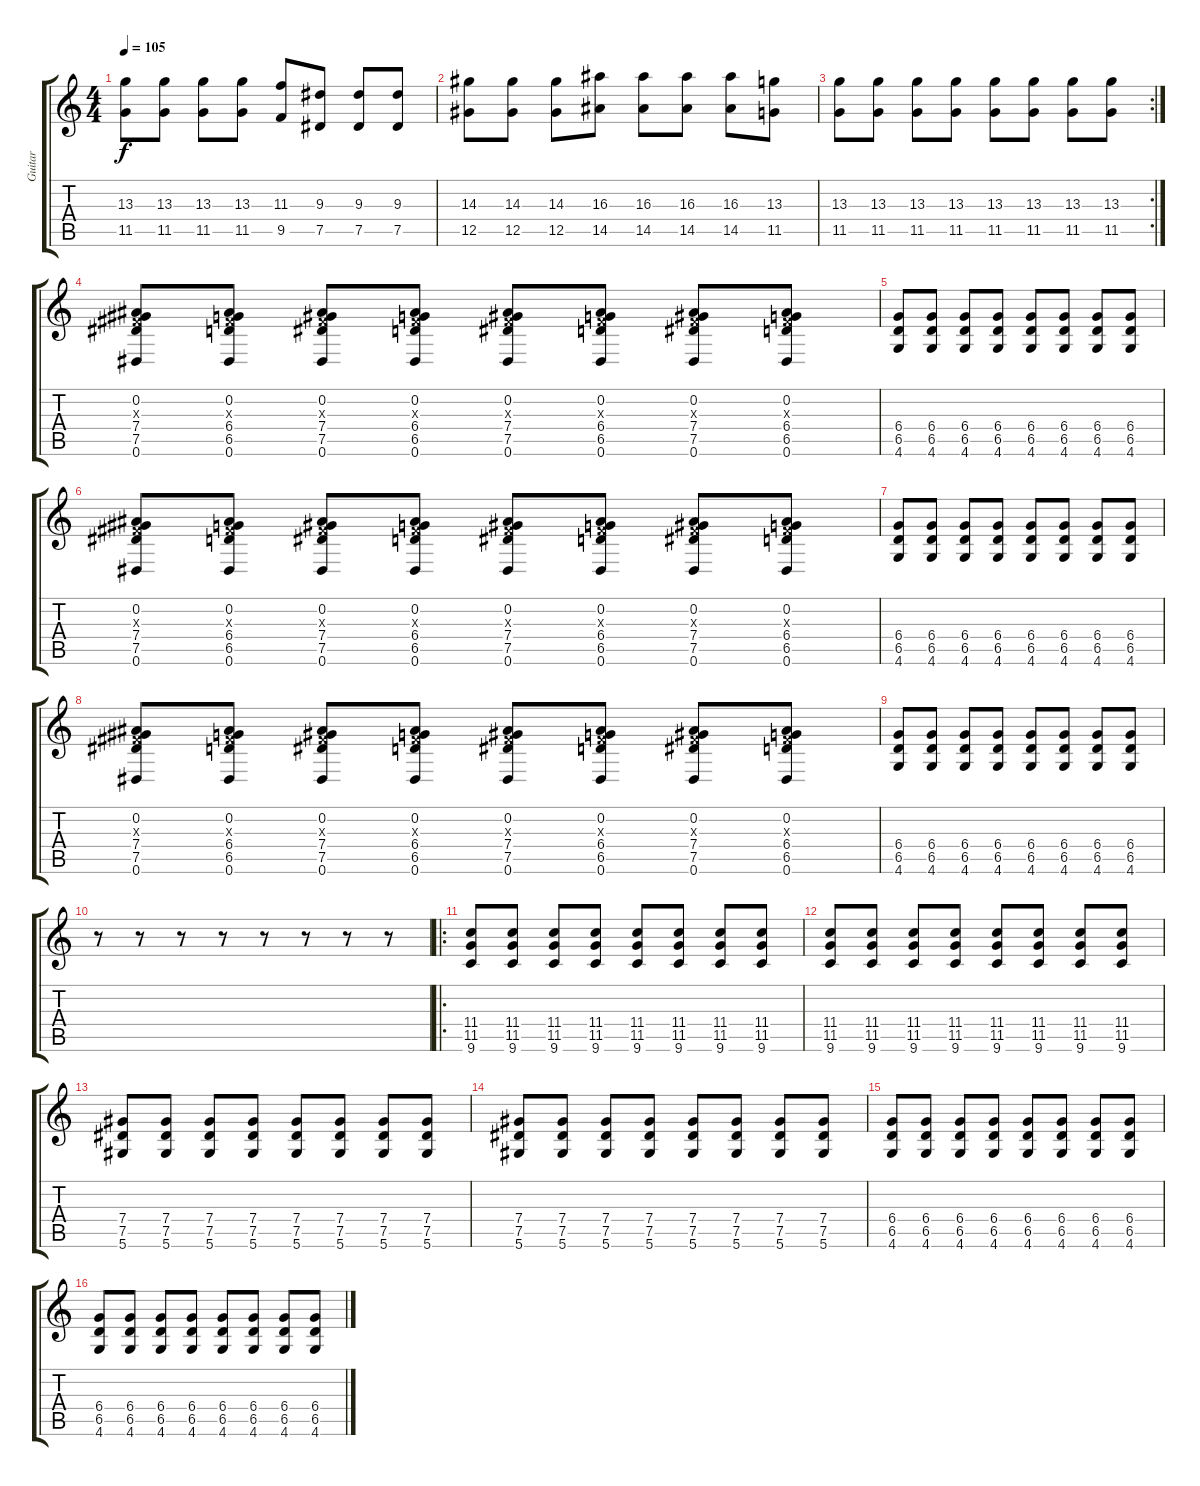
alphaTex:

\track ("Guitar" "Guitar") {instrument acousticguitarsteel}
\staff {score tabs}
\tuning (Eb4 Bb3 Gb3 Db3 Ab2 Eb2) {hide}
\ts (4 4)
\tempo 105
\clef g2
\ks c
(13.3 11.5).8{dy f} (13.3 11.5).8 (13.3 11.5).8 (13.3 11.5).8 (11.3 9.5).8 (9.3 7.5).8 (9.3 7.5).8 (9.3 7.5).8 |
(14.3 12.5).8 (14.3 12.5).8 (14.3 12.5).8 (16.3 14.5).8 (16.3 14.5).8 (16.3 14.5).8 (16.3 14.5).8 (13.3 11.5).8 |
\rc 2
(13.3 11.5).8 (13.3 11.5).8 (13.3 11.5).8 (13.3 11.5).8 (13.3 11.5).8 (13.3 11.5).8 (13.3 11.5).8 (13.3 11.5).8 |
(0.2 0.3{x} 7.4 7.5 0.6).8 (0.2 0.3{x} 6.4 6.5 0.6).8 (0.2 0.3{x} 7.4 7.5 0.6).8 (0.2 0.3{x} 6.4 6.5 0.6).8 (0.2 0.3{x} 7.4 7.5 0.6).8 (0.2 0.3{x} 6.4 6.5 0.6).8 (0.2 0.3{x} 7.4 7.5 0.6).8 (0.2 0.3{x} 6.4 6.5 0.6).8 |
(6.4 6.5 4.6).8 (6.4 6.5 4.6).8 (6.4 6.5 4.6).8 (6.4 6.5 4.6).8 (6.4 6.5 4.6).8 (6.4 6.5 4.6).8 (6.4 6.5 4.6).8 (6.4 6.5 4.6).8 |
(0.2 0.3{x} 7.4 7.5 0.6).8 (0.2 0.3{x} 6.4 6.5 0.6).8 (0.2 0.3{x} 7.4 7.5 0.6).8 (0.2 0.3{x} 6.4 6.5 0.6).8 (0.2 0.3{x} 7.4 7.5 0.6).8 (0.2 0.3{x} 6.4 6.5 0.6).8 (0.2 0.3{x} 7.4 7.5 0.6).8 (0.2 0.3{x} 6.4 6.5 0.6).8 |
(6.4 6.5 4.6).8 (6.4 6.5 4.6).8 (6.4 6.5 4.6).8 (6.4 6.5 4.6).8 (6.4 6.5 4.6).8 (6.4 6.5 4.6).8 (6.4 6.5 4.6).8 (6.4 6.5 4.6).8 |
(0.2 0.3{x} 7.4 7.5 0.6).8 (0.2 0.3{x} 6.4 6.5 0.6).8 (0.2 0.3{x} 7.4 7.5 0.6).8 (0.2 0.3{x} 6.4 6.5 0.6).8 (0.2 0.3{x} 7.4 7.5 0.6).8 (0.2 0.3{x} 6.4 6.5 0.6).8 (0.2 0.3{x} 7.4 7.5 0.6).8 (0.2 0.3{x} 6.4 6.5 0.6).8 |
(6.4 6.5 4.6).8 (6.4 6.5 4.6).8 (6.4 6.5 4.6).8 (6.4 6.5 4.6).8 (6.4 6.5 4.6).8 (6.4 6.5 4.6).8 (6.4 6.5 4.6).8 (6.4 6.5 4.6).8 |
r.8 r.8 r.8 r.8 r.8 r.8 r.8 r.8 |
\ro
(11.4 11.5 9.6).8 (11.4 11.5 9.6).8 (11.4 11.5 9.6).8 (11.4 11.5 9.6).8 (11.4 11.5 9.6).8 (11.4 11.5 9.6).8 (11.4 11.5 9.6).8 (11.4 11.5 9.6).8 |
(11.4 11.5 9.6).8 (11.4 11.5 9.6).8 (11.4 11.5 9.6).8 (11.4 11.5 9.6).8 (11.4 11.5 9.6).8 (11.4 11.5 9.6).8 (11.4 11.5 9.6).8 (11.4 11.5 9.6).8 |
(7.4 7.5 5.6).8 (7.4 7.5 5.6).8 (7.4 7.5 5.6).8 (7.4 7.5 5.6).8 (7.4 7.5 5.6).8 (7.4 7.5 5.6).8 (7.4 7.5 5.6).8 (7.4 7.5 5.6).8 |
(7.4 7.5 5.6).8 (7.4 7.5 5.6).8 (7.4 7.5 5.6).8 (7.4 7.5 5.6).8 (7.4 7.5 5.6).8 (7.4 7.5 5.6).8 (7.4 7.5 5.6).8 (7.4 7.5 5.6).8 |
(6.4 6.5 4.6).8 (6.4 6.5 4.6).8 (6.4 6.5 4.6).8 (6.4 6.5 4.6).8 (6.4 6.5 4.6).8 (6.4 6.5 4.6).8 (6.4 6.5 4.6).8 (6.4 6.5 4.6).8 |
(6.4 6.5 4.6).8 (6.4 6.5 4.6).8 (6.4 6.5 4.6).8 (6.4 6.5 4.6).8 (6.4 6.5 4.6).8 (6.4 6.5 4.6).8 (6.4 6.5 4.6).8 (6.4 6.5 4.6).8
